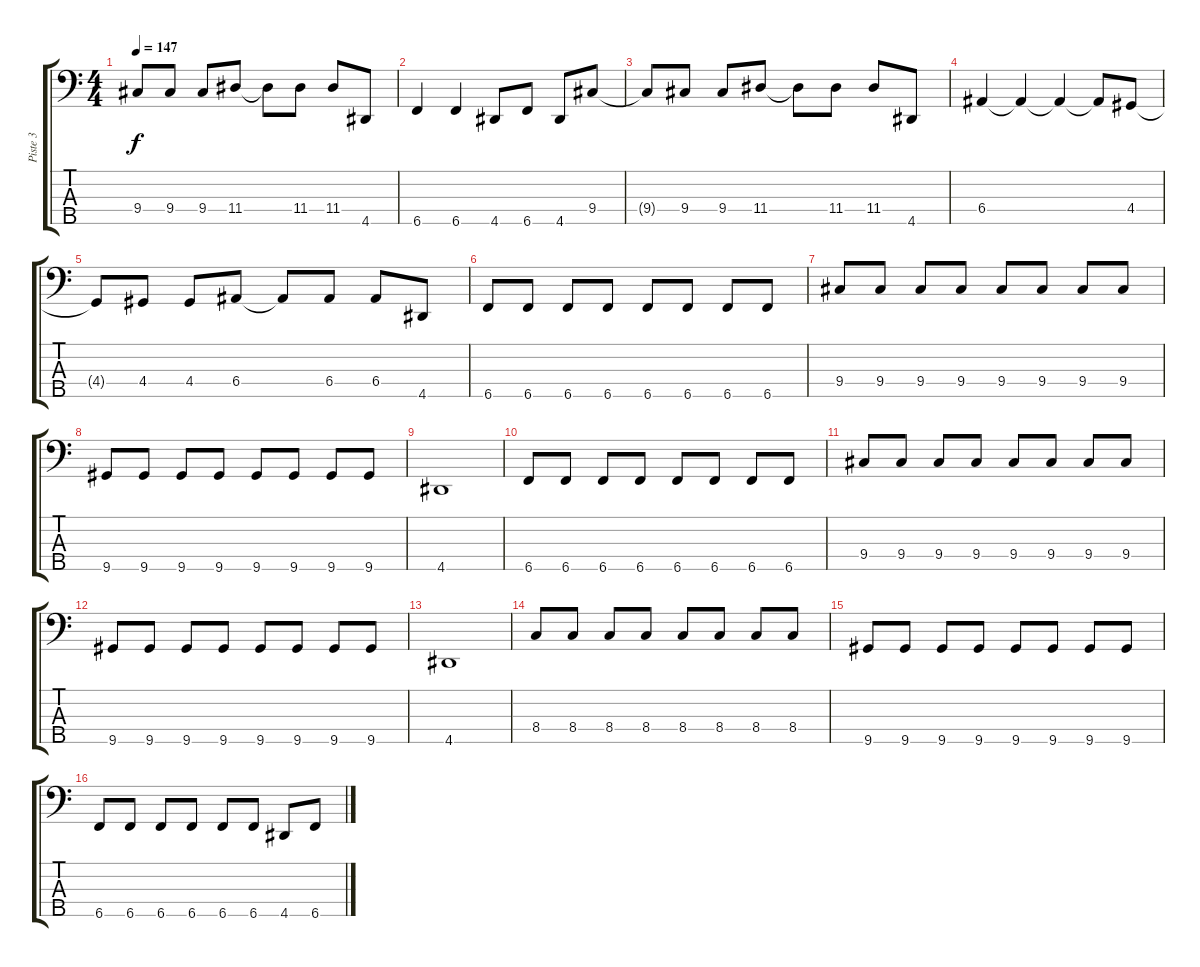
\track ("Piste 3" "Piste 3") {instrument electricbassfinger}
\staff {score tabs}
\tuning (G2 D2 A1 E1 B0) {hide}
\ts (4 4)
\tempo 147
\clef f4
\ks c
9.4{t}.8{dy f} 9.4.8 9.4.8 11.4.8 11.4{t}.8 11.4.8 11.4.8 4.5.8 |
6.5.4 6.5.4 4.5.8 6.5.8 4.5.8 9.4.8 |
9.4{t}.8 9.4.8 9.4.8 11.4.8 11.4{t}.8 11.4.8 11.4.8 4.5.8 |
6.4.4 6.4{t}.4 6.4{t}.4 6.4{t}.8 4.4.8 |
4.4{t}.8 4.4.8 4.4.8 6.4.8 6.4{t}.8 6.4.8 6.4.8 4.5.8 |
6.5.8 6.5.8 6.5.8 6.5.8 6.5.8 6.5.8 6.5.8 6.5.8 |
9.4.8 9.4.8 9.4.8 9.4.8 9.4.8 9.4.8 9.4.8 9.4.8 |
9.5.8 9.5.8 9.5.8 9.5.8 9.5.8 9.5.8 9.5.8 9.5.8 |
4.5.1 |
6.5.8 6.5.8 6.5.8 6.5.8 6.5.8 6.5.8 6.5.8 6.5.8 |
9.4.8 9.4.8 9.4.8 9.4.8 9.4.8 9.4.8 9.4.8 9.4.8 |
9.5.8 9.5.8 9.5.8 9.5.8 9.5.8 9.5.8 9.5.8 9.5.8 |
4.5.1 |
8.4.8 8.4.8 8.4.8 8.4.8 8.4.8 8.4.8 8.4.8 8.4.8 |
9.5.8 9.5.8 9.5.8 9.5.8 9.5.8 9.5.8 9.5.8 9.5.8 |
6.5.8 6.5.8 6.5.8 6.5.8 6.5.8 6.5.8 4.5.8 6.5.8
